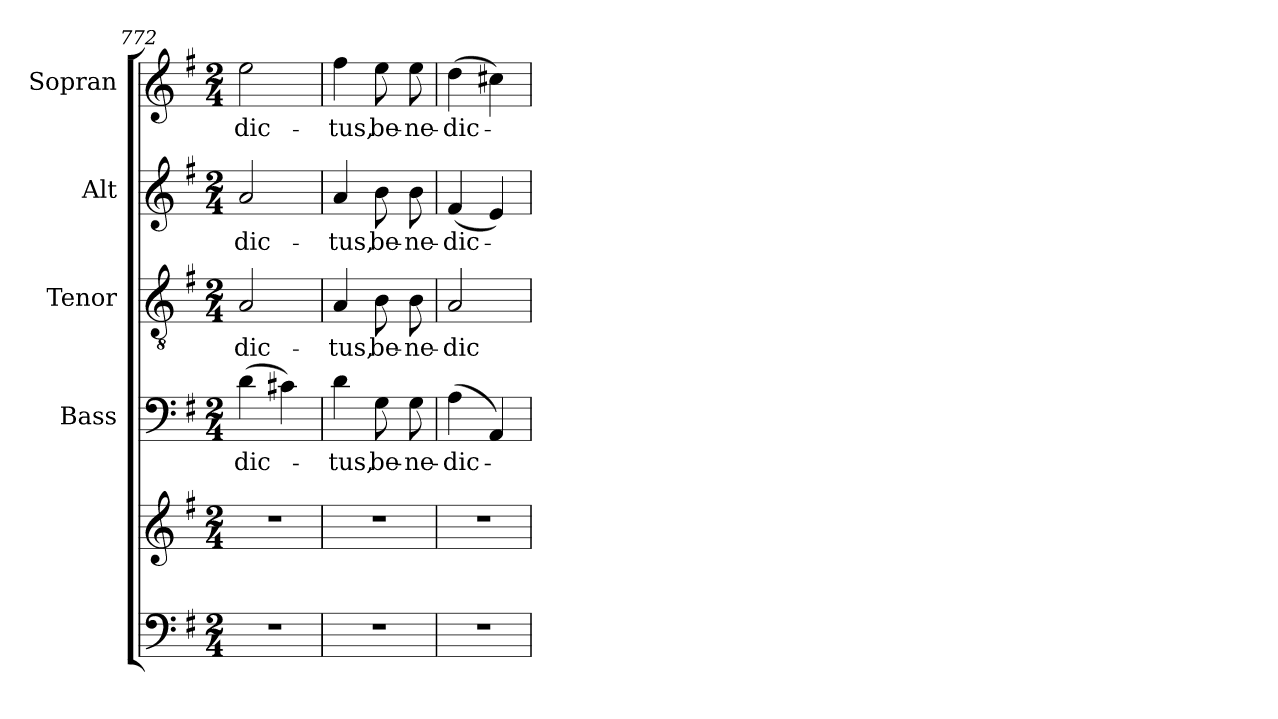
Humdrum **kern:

**kern	**kern	**kern	**text	**kern	**text	**kern	**text	**kern	**text
*part5	*part5	*part4	*part4	*part3	*part3	*part2	*part2	*part1	*part1
*staff6	*staff5	*staff4	*staff4	*staff3	*staff3	*staff2	*staff2	*staff1	*staff1
*	*	*I"Bass	*	*I"Tenor	*	*I"Alt	*	*I"Sopran	*
*	*	*I'B.	*	*I'T.	*	*I'A.	*	*I'S.	*
*clefF4	*clefG2	*clefF4	*	*clefGv2	*	*clefG2	*	*clefG2	*
*k[f#]	*k[f#]	*k[f#]	*	*k[f#]	*	*k[f#]	*	*k[f#]	*
*G:	*G:	*G:	*	*G:	*	*G:	*	*G:	*
*M2/4	*M2/4	*M2/4	*	*M2/4	*	*M2/4	*	*M2/4	*
=772	=772	=772	=772	=772	=772	=772	=772	=772	=772
!	!	!	!LO:LY:b	!	!LO:LY:b	!	!LO:LY:b	!	!LO:LY:b
2r	2r	(>4d\	-dic-	2A/	-dic-	2a/	-dic-	2ee\	-dic-
.	.	4c#X\)	.	.	.	.	.	.	.
=773	=773	=773	=773	=773	=773	=773	=773	=773	=773
!	!	!	!LO:LY:b	!	!LO:LY:b	!	!LO:LY:b	!	!LO:LY:b
2r	2r	4d\	-tus,	4A/	-tus,	4a/	-tus,	4ff#\	-tus,
!	!	!	!LO:LY:b	!	!LO:LY:b	!	!LO:LY:b	!	!LO:LY:b
.	.	8G\	be-	8B\	be-	8b\	be-	8ee\	be-
!	!	!	!LO:LY:b	!	!LO:LY:b	!	!LO:LY:b	!	!LO:LY:b
.	.	8G\	-ne-	8B\	-ne-	8b\	-ne-	8ee\	-ne-
=774	=774	=774	=774	=774	=774	=774	=774	=774	=774
!	!	!	!LO:LY:b	!	!LO:LY:b	!	!LO:LY:b	!	!LO:LY:b
2r	2r	(>4A\	-dic-	2A/	-dic-	(<4f#/	-dic-	(>4dd\	-dic-
.	.	4AA/)	.	.	.	4e/)	.	4cc#X\)	.
=	=	=	=	=	=	=	=	=	=
*-	*-	*-	*-	*-	*-	*-	*-	*-	*-
